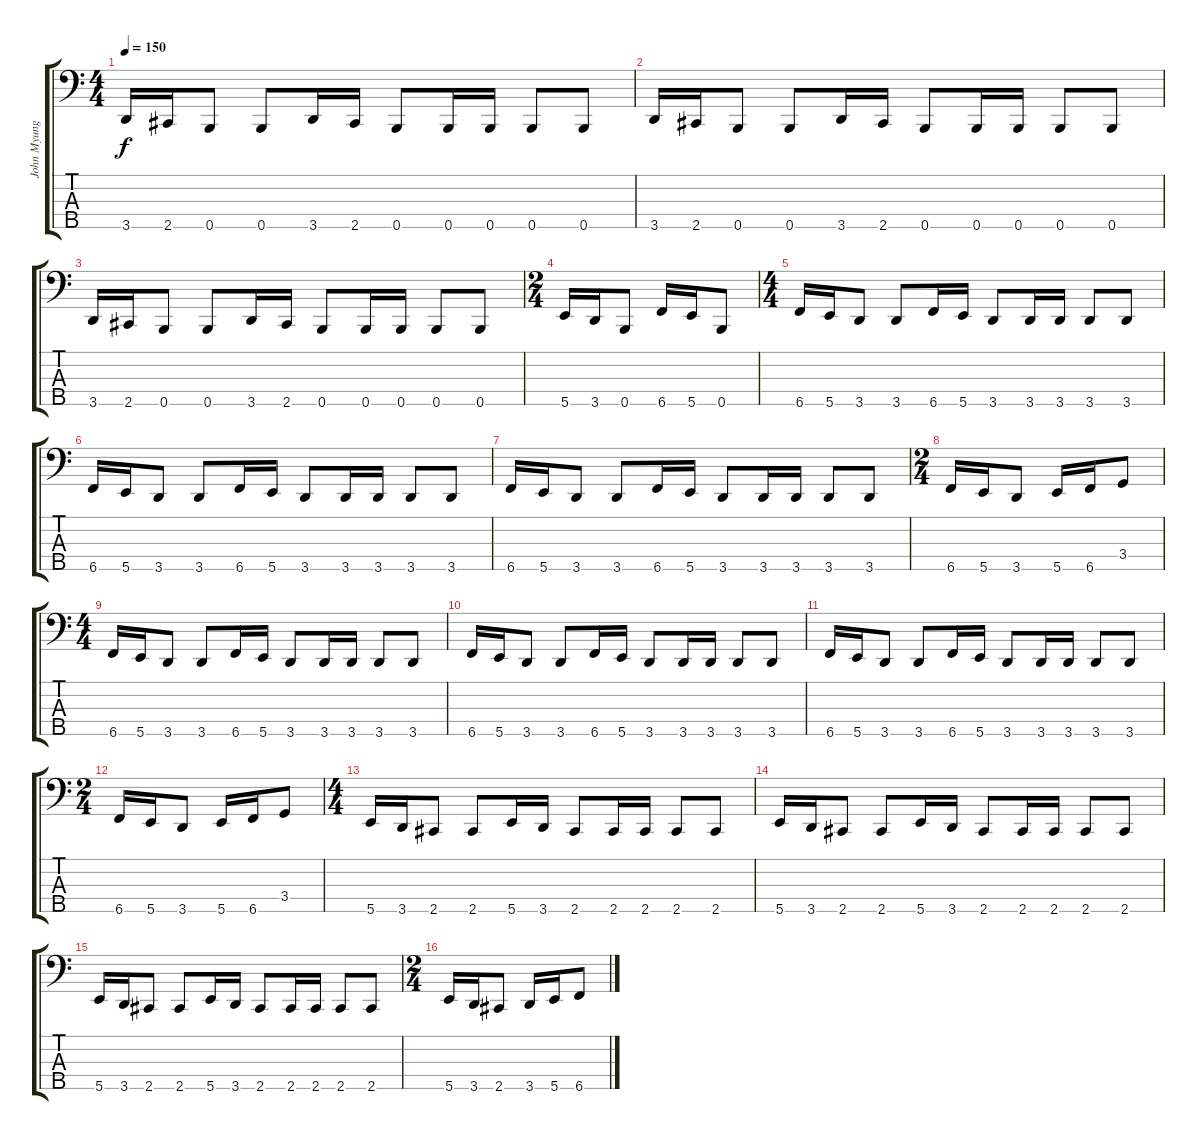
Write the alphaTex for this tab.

\track ("John Myung" "John Myung") {instrument electricbassfinger}
\staff {score tabs}
\tuning (G2 D2 A1 E1 B0) {hide}
\ts (4 4)
\tempo 150
\clef f4
\ks c
3.5.16{dy f} 2.5.16 0.5.8 0.5.8 3.5.16 2.5.16 0.5.8 0.5.16 0.5.16 0.5.8 0.5.8 |
3.5.16 2.5.16 0.5.8 0.5.8 3.5.16 2.5.16 0.5.8 0.5.16 0.5.16 0.5.8 0.5.8 |
3.5.16 2.5.16 0.5.8 0.5.8 3.5.16 2.5.16 0.5.8 0.5.16 0.5.16 0.5.8 0.5.8 |
\ts (2 4)
5.5.16 3.5.16 0.5.8 6.5.16 5.5.16 0.5.8 |
\ts (4 4)
6.5.16 5.5.16 3.5.8 3.5.8 6.5.16 5.5.16 3.5.8 3.5.16 3.5.16 3.5.8 3.5.8 |
6.5.16 5.5.16 3.5.8 3.5.8 6.5.16 5.5.16 3.5.8 3.5.16 3.5.16 3.5.8 3.5.8 |
6.5.16 5.5.16 3.5.8 3.5.8 6.5.16 5.5.16 3.5.8 3.5.16 3.5.16 3.5.8 3.5.8 |
\ts (2 4)
6.5.16 5.5.16 3.5.8 5.5.16 6.5.16 3.4.8 |
\ts (4 4)
6.5.16 5.5.16 3.5.8 3.5.8 6.5.16 5.5.16 3.5.8 3.5.16 3.5.16 3.5.8 3.5.8 |
6.5.16 5.5.16 3.5.8 3.5.8 6.5.16 5.5.16 3.5.8 3.5.16 3.5.16 3.5.8 3.5.8 |
6.5.16 5.5.16 3.5.8 3.5.8 6.5.16 5.5.16 3.5.8 3.5.16 3.5.16 3.5.8 3.5.8 |
\ts (2 4)
6.5.16 5.5.16 3.5.8 5.5.16 6.5.16 3.4.8 |
\ts (4 4)
5.5.16 3.5.16 2.5.8 2.5.8 5.5.16 3.5.16 2.5.8 2.5.16 2.5.16 2.5.8 2.5.8 |
5.5.16 3.5.16 2.5.8 2.5.8 5.5.16 3.5.16 2.5.8 2.5.16 2.5.16 2.5.8 2.5.8 |
5.5.16 3.5.16 2.5.8 2.5.8 5.5.16 3.5.16 2.5.8 2.5.16 2.5.16 2.5.8 2.5.8 |
\ts (2 4)
5.5.16 3.5.16 2.5.8 3.5.16 5.5.16 6.5.8
